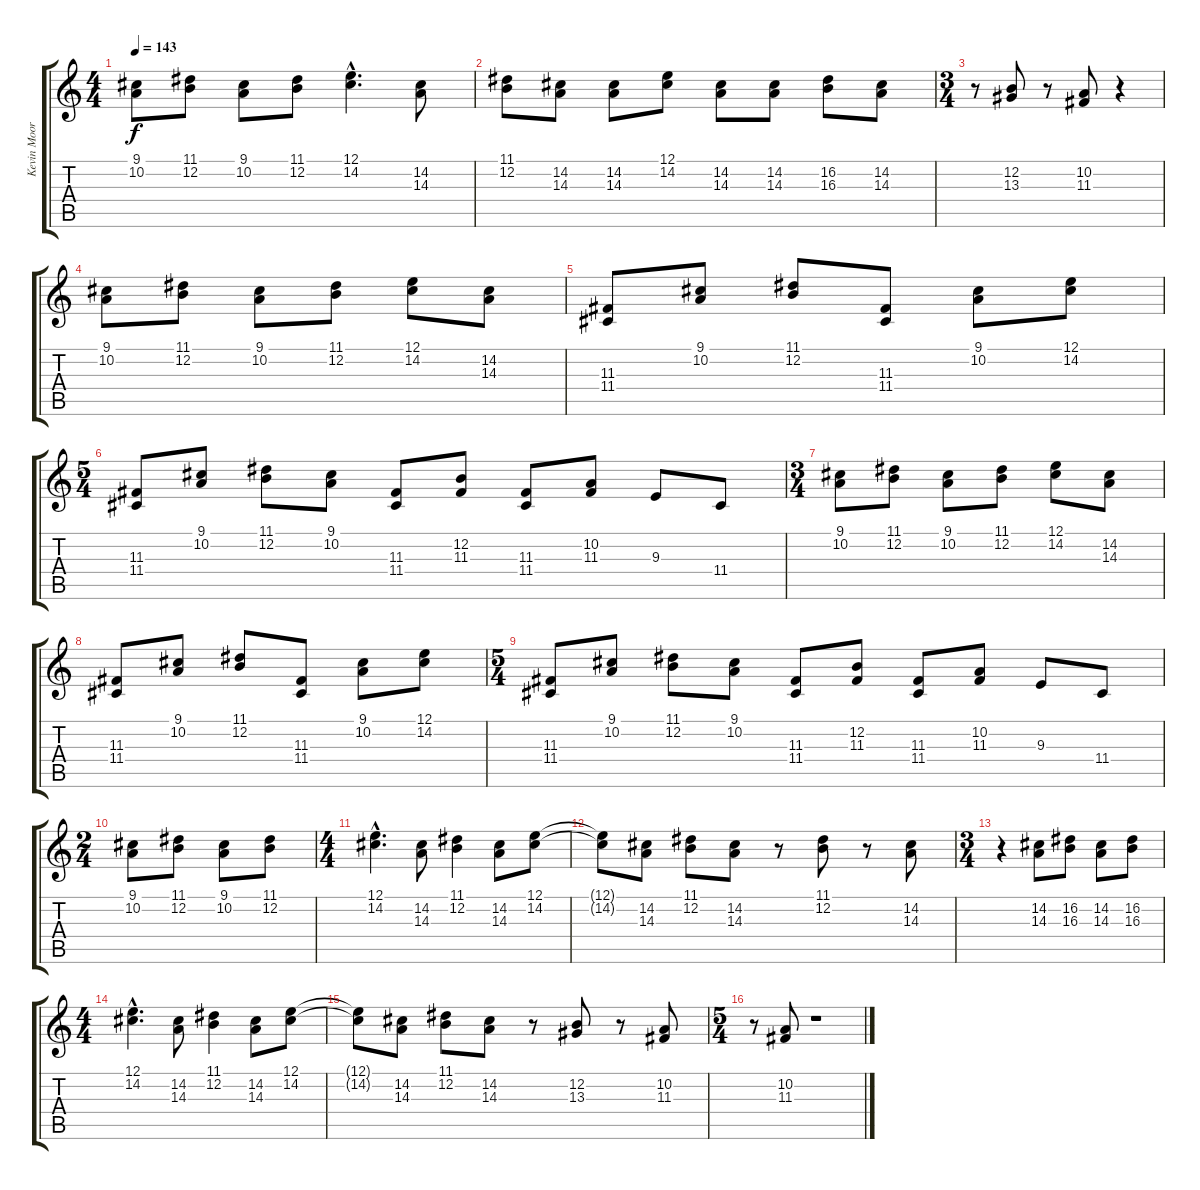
\track ("Kevin Moore (Keyboard)" "Kevin Moor") {instrument synthstrings1}
\staff {score tabs}
\tuning (E4 B3 G3 D3 A2 E2) {hide}
\ts (4 4)
\tempo 143
\clef g2
\ks c
(9.1 10.2).8{dy f} (11.1 12.2).8 (9.1 10.2).8 (11.1 12.2).8 (12.1{hac} 14.2{hac}).4{d} (14.2 14.3).8 |
(11.1 12.2).8 (14.2 14.3).8 (14.2 14.3).8 (12.1 14.2).8 (14.2 14.3).8 (14.2 14.3).8 (16.2 16.3).8 (14.2 14.3).8 |
\ts (3 4)
r.8 (12.2 13.3).8 r.8 (10.2 11.3).8 r.4 |
(9.1 10.2).8 (11.1 12.2).8 (9.1 10.2).8 (11.1 12.2).8 (12.1 14.2).8 (14.2 14.3).8 |
(11.3 11.4).8 (9.1 10.2).8 (11.1 12.2).8 (11.3 11.4).8 (9.1 10.2).8 (12.1 14.2).8 |
\ts (5 4)
(11.3 11.4).8 (9.1 10.2).8 (11.1 12.2).8 (9.1 10.2).8 (11.3 11.4).8 (12.2 11.3).8 (11.3 11.4).8 (10.2 11.3).8 9.3.8 11.4.8 |
\ts (3 4)
(9.1 10.2).8 (11.1 12.2).8 (9.1 10.2).8 (11.1 12.2).8 (12.1 14.2).8 (14.2 14.3).8 |
(11.3 11.4).8 (9.1 10.2).8 (11.1 12.2).8 (11.3 11.4).8 (9.1 10.2).8 (12.1 14.2).8 |
\ts (5 4)
(11.3 11.4).8 (9.1 10.2).8 (11.1 12.2).8 (9.1 10.2).8 (11.3 11.4).8 (12.2 11.3).8 (11.3 11.4).8 (10.2 11.3).8 9.3.8 11.4.8 |
\ts (2 4)
(9.1 10.2).8{volume 9 instrument synthstrings1} (11.1 12.2).8 (9.1 10.2).8 (11.1 12.2).8 |
\ts (4 4)
(12.1{hac} 14.2{hac}).4{d} (14.2 14.3).8 (11.1 12.2).4 (14.2 14.3).8 (12.1 14.2).8 |
(12.1{t} 14.2{t}).8 (14.2 14.3).8 (11.1 12.2).8 (14.2 14.3).8 r.8 (11.1 12.2).8 r.8 (14.2 14.3).8 |
\ts (3 4)
r.4 (14.2 14.3).8 (16.2 16.3).8 (14.2 14.3).8 (16.2 16.3).8 |
\ts (4 4)
(12.1{hac} 14.2{hac}).4{d} (14.2 14.3).8 (11.1 12.2).4 (14.2 14.3).8 (12.1 14.2).8 |
(12.1{t} 14.2{t}).8 (14.2 14.3).8 (11.1 12.2).8 (14.2 14.3).8 r.8 (12.2 13.3).8 r.8 (10.2 11.3).8 |
\ts (5 4)
r.8 (10.2 11.3).8 r.1
